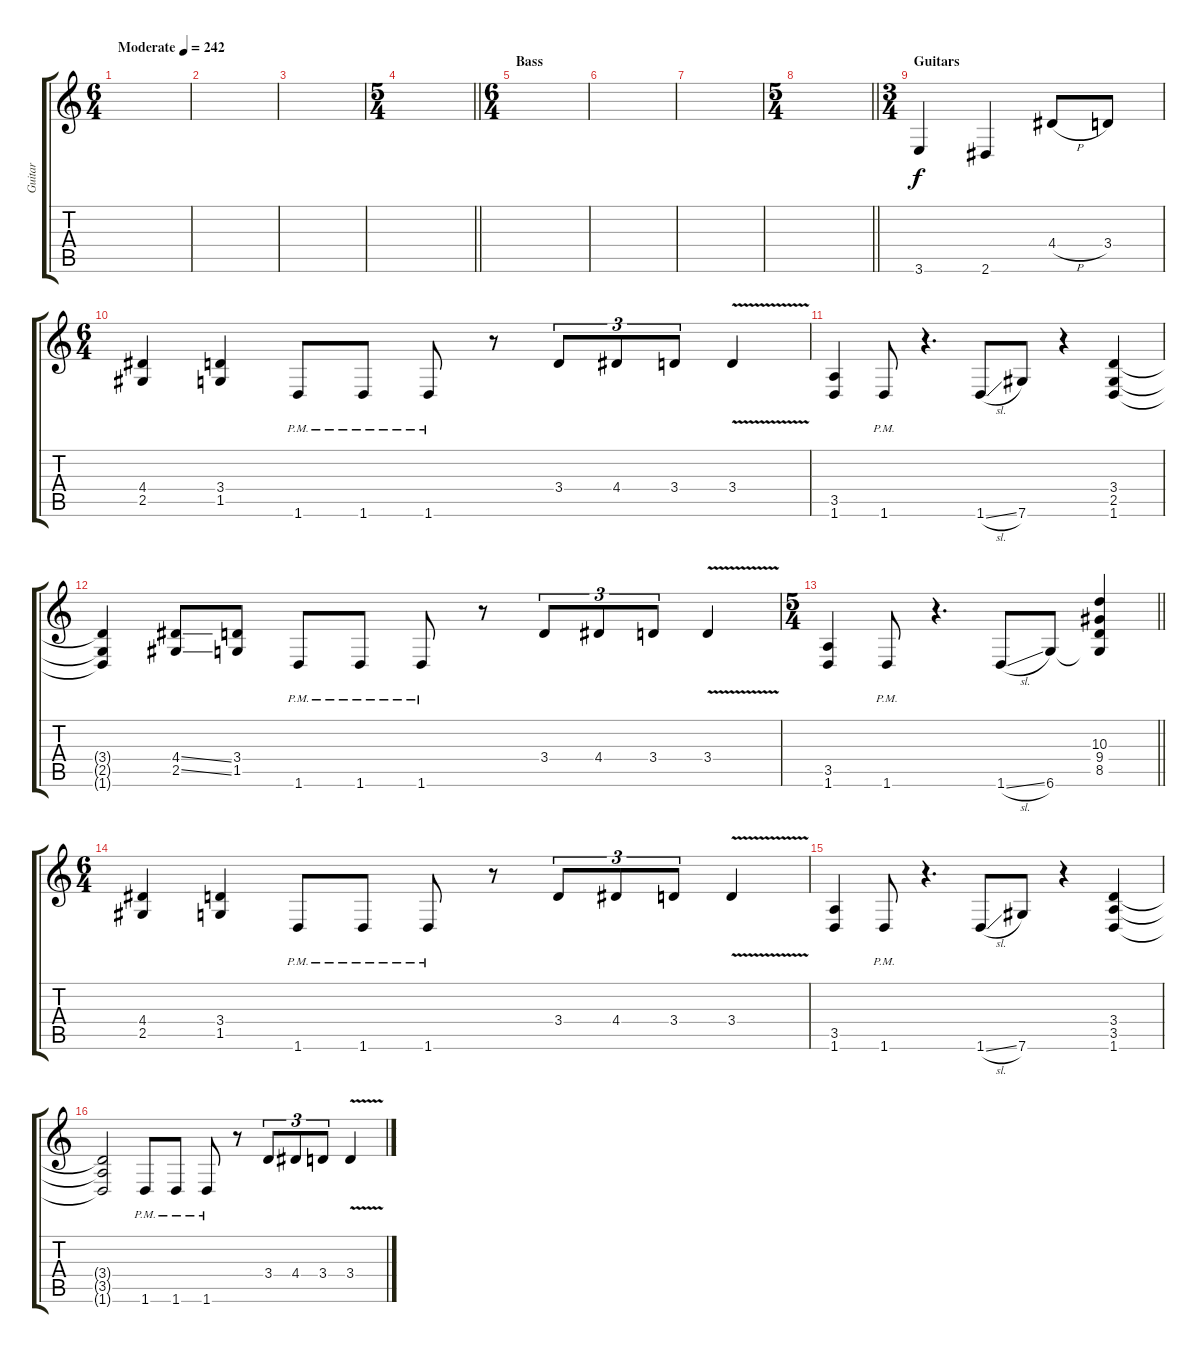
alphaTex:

\track ("Guitar" "Guitar") {instrument distortionguitar}
\staff {score tabs}
\tuning (Db4 Ab3 E3 B2 Gb2 Db2) {hide}
\ts (6 4)
\tempo (242 "Moderate")
\clef g2
\ks c
|
|
|
\ts (5 4)
\barLineRight lightlight
|
\ts (6 4)
\section ("" "Bass")
|
|
|
\ts (5 4)
\barLineRight lightlight
|
\ts (3 4)
\section ("" "Guitars")
3.6.4 2.6.4 4.4{h}.8 3.4.8 |
\ts (6 4)
(4.4 2.5).4 (3.4 1.5).4 1.6{pm}.8 1.6{pm}.8 1.6{pm}.8 r.8 3.4.8{tu (3 2)} 4.4.8{tu (3 2)} 3.4.8{tu (3 2)} 3.4{v}.4 |
(3.5 1.6).4 1.6{pm}.8 r.4{d} 1.6{sl}.8 7.6.8 r.4 (3.4 2.5 1.6).4 |
(3.4{t} 2.5{t} 1.6{t}).4 (4.4{ss} 2.5{ss}).8 (3.4 1.5).8 1.6{pm}.8 1.6{pm}.8 1.6{pm}.8 r.8 3.4.8{tu (3 2)} 4.4.8{tu (3 2)} 3.4.8{tu (3 2)} 3.4{v}.4 |
\ts (5 4)
\barLineRight lightlight
(3.5 1.6).4 1.6{pm}.8 r.4{d} 1.6{sl}.8 6.6.8 (10.3 9.4 8.5 6.6{t}).4 |
\ts (6 4)
(4.4 2.5).4 (3.4 1.5).4 1.6{pm}.8 1.6{pm}.8 1.6{pm}.8 r.8 3.4.8{tu (3 2)} 4.4.8{tu (3 2)} 3.4.8{tu (3 2)} 3.4{v}.4 |
(3.5 1.6).4 1.6{pm}.8 r.4{d} 1.6{sl}.8 7.6.8 r.4 (3.4 3.5 1.6).4 |
(3.4{t} 3.5{t} 1.6{t}).2 1.6{pm}.8 1.6{pm}.8 1.6{pm}.8 r.8 3.4.8{tu (3 2)} 4.4.8{tu (3 2)} 3.4.8{tu (3 2)} 3.4{v}.4
